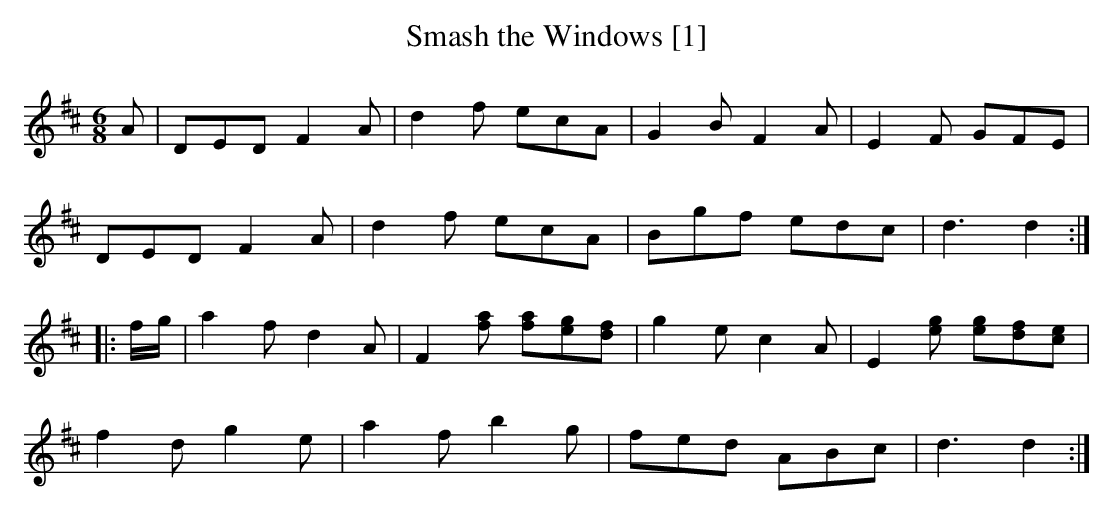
X:1
T:Smash the Windows [1]
M:6/8
L:1/8
K:D
A|DED F2A|d2f ecA|G2B F2A|E2F GFE|
DED F2A|d2f ecA|Bgf edc|d3 d2:|
|:f/g/|a2f d2A|F2[fa] [fa][eg][df]|g2e c2A|E2[eg] [eg][df][ce]|
f2d g2e|a2f b2g|fed ABc|d3 d2:|]
